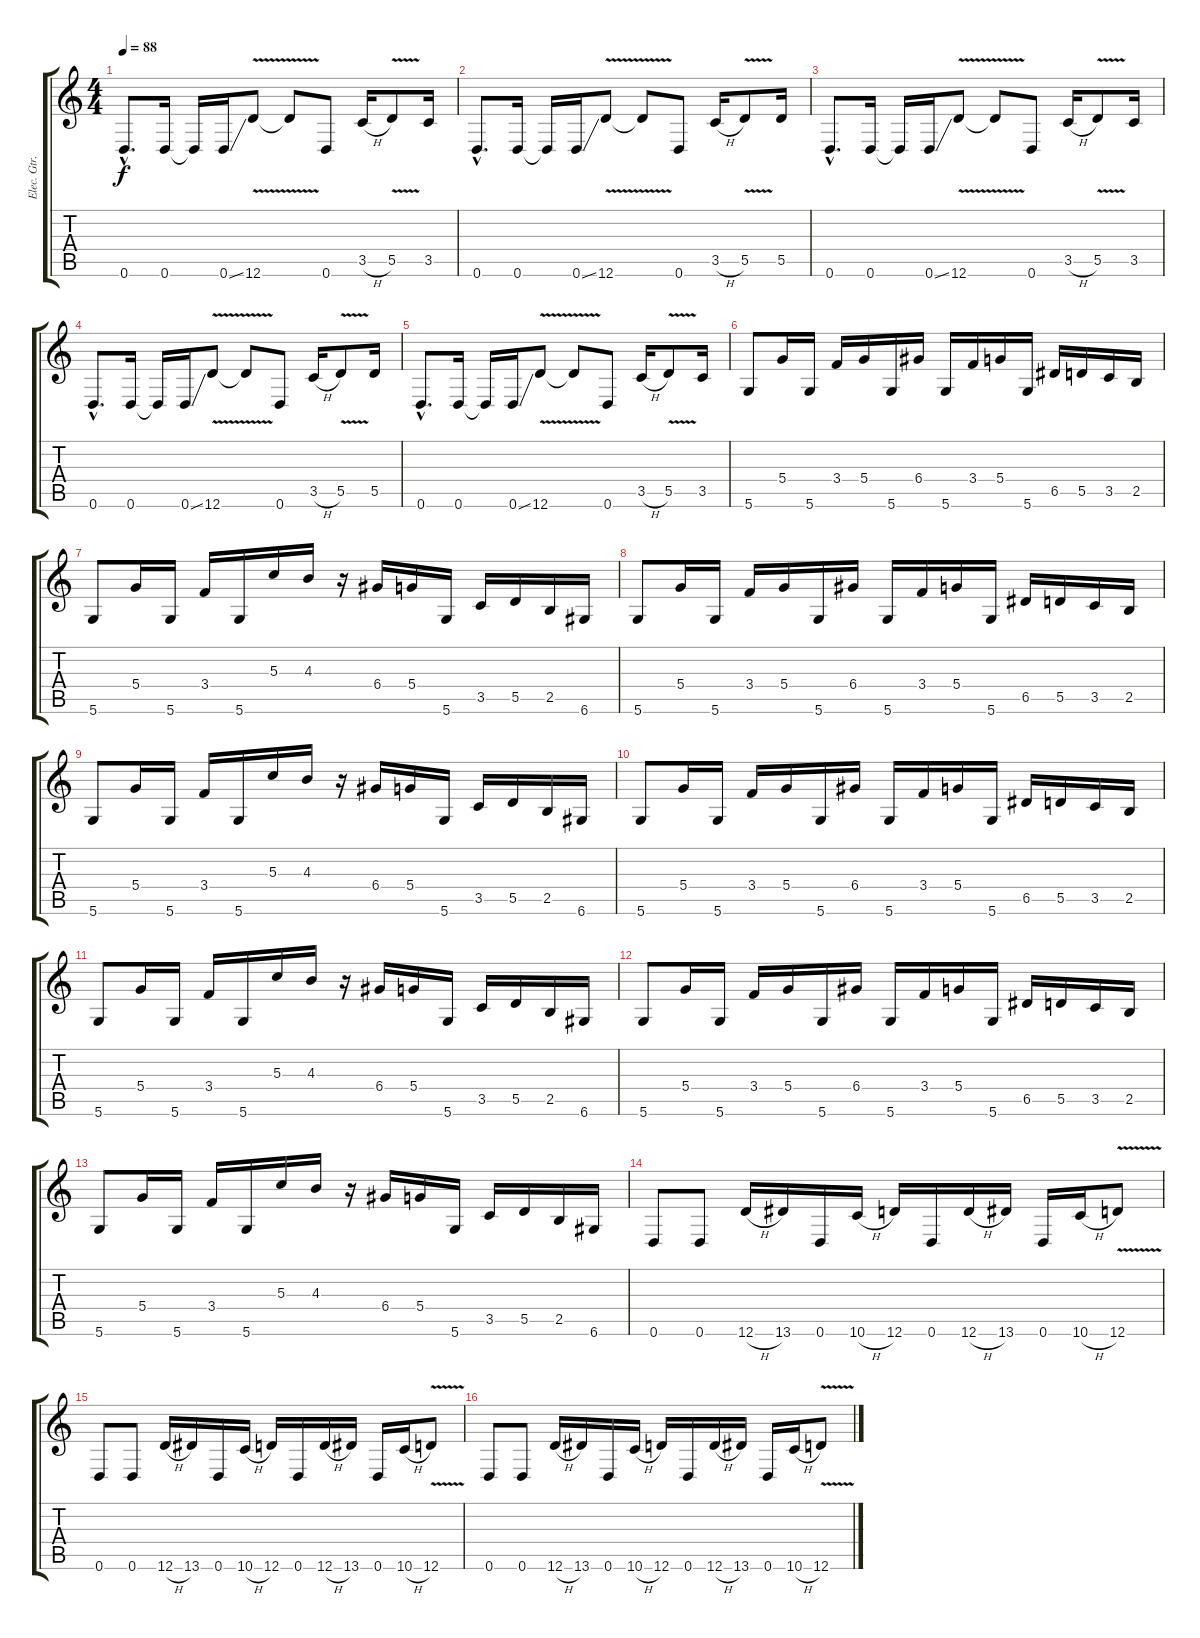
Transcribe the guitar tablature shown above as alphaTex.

\track ("Elec. Gtr. 1" "Elec. Gtr.") {instrument distortionguitar}
\staff {score tabs}
\tuning (E4 B3 G3 D3 A2 D2) {hide}
\ts (4 4)
\tempo 88
\clef g2
\ks c
0.6{hac}.8{d dy f} 0.6.16 0.6{t}.16 0.6{ss}.16 12.6{v}.8 12.6{t}.8 0.6.8 3.5{h}.16 5.5{v}.8 3.5.16 |
0.6{hac}.8{d} 0.6.16 0.6{t}.16 0.6{ss}.16 12.6{v}.8 12.6{t}.8 0.6.8 3.5{h}.16 5.5{v}.8 5.5.16 |
0.6{hac}.8{d} 0.6.16 0.6{t}.16 0.6{ss}.16 12.6{v}.8 12.6{t}.8 0.6.8 3.5{h}.16 5.5{v}.8 3.5.16 |
0.6{hac}.8{d} 0.6.16 0.6{t}.16 0.6{ss}.16 12.6{v}.8 12.6{t}.8 0.6.8 3.5{h}.16 5.5{v}.8 5.5.16 |
0.6{hac}.8{d} 0.6.16 0.6{t}.16 0.6{ss}.16 12.6{v}.8 12.6{t}.8 0.6.8 3.5{h}.16 5.5{v}.8 3.5.16 |
5.6.8 5.4.16 5.6.16 3.4.16 5.4.16 5.6.16 6.4.16 5.6.16 3.4.16 5.4.16 5.6.16 6.5.16 5.5.16 3.5.16 2.5.16 |
5.6.8 5.4.16 5.6.16 3.4.16 5.6.16 5.3.16 4.3.16 r.16 6.4.16 5.4.16 5.6.16 3.5.16 5.5.16 2.5.16 6.6.16 |
5.6.8 5.4.16 5.6.16 3.4.16 5.4.16 5.6.16 6.4.16 5.6.16 3.4.16 5.4.16 5.6.16 6.5.16 5.5.16 3.5.16 2.5.16 |
5.6.8 5.4.16 5.6.16 3.4.16 5.6.16 5.3.16 4.3.16 r.16 6.4.16 5.4.16 5.6.16 3.5.16 5.5.16 2.5.16 6.6.16 |
5.6.8 5.4.16 5.6.16 3.4.16 5.4.16 5.6.16 6.4.16 5.6.16 3.4.16 5.4.16 5.6.16 6.5.16 5.5.16 3.5.16 2.5.16 |
5.6.8 5.4.16 5.6.16 3.4.16 5.6.16 5.3.16 4.3.16 r.16 6.4.16 5.4.16 5.6.16 3.5.16 5.5.16 2.5.16 6.6.16 |
5.6.8 5.4.16 5.6.16 3.4.16 5.4.16 5.6.16 6.4.16 5.6.16 3.4.16 5.4.16 5.6.16 6.5.16 5.5.16 3.5.16 2.5.16 |
5.6.8 5.4.16 5.6.16 3.4.16 5.6.16 5.3.16 4.3.16 r.16 6.4.16 5.4.16 5.6.16 3.5.16 5.5.16 2.5.16 6.6.16 |
0.6.8 0.6.8 12.6{h}.16 13.6.16 0.6.16 10.6{h}.16 12.6.16 0.6.16 12.6{h}.16 13.6.16 0.6.16 10.6{h}.16 12.6{v}.8 |
0.6.8 0.6.8 12.6{h}.16 13.6.16 0.6.16 10.6{h}.16 12.6.16 0.6.16 12.6{h}.16 13.6.16 0.6.16 10.6{h}.16 12.6{v}.8 |
0.6.8 0.6.8 12.6{h}.16 13.6.16 0.6.16 10.6{h}.16 12.6.16 0.6.16 12.6{h}.16 13.6.16 0.6.16 10.6{h}.16 12.6{v}.8
